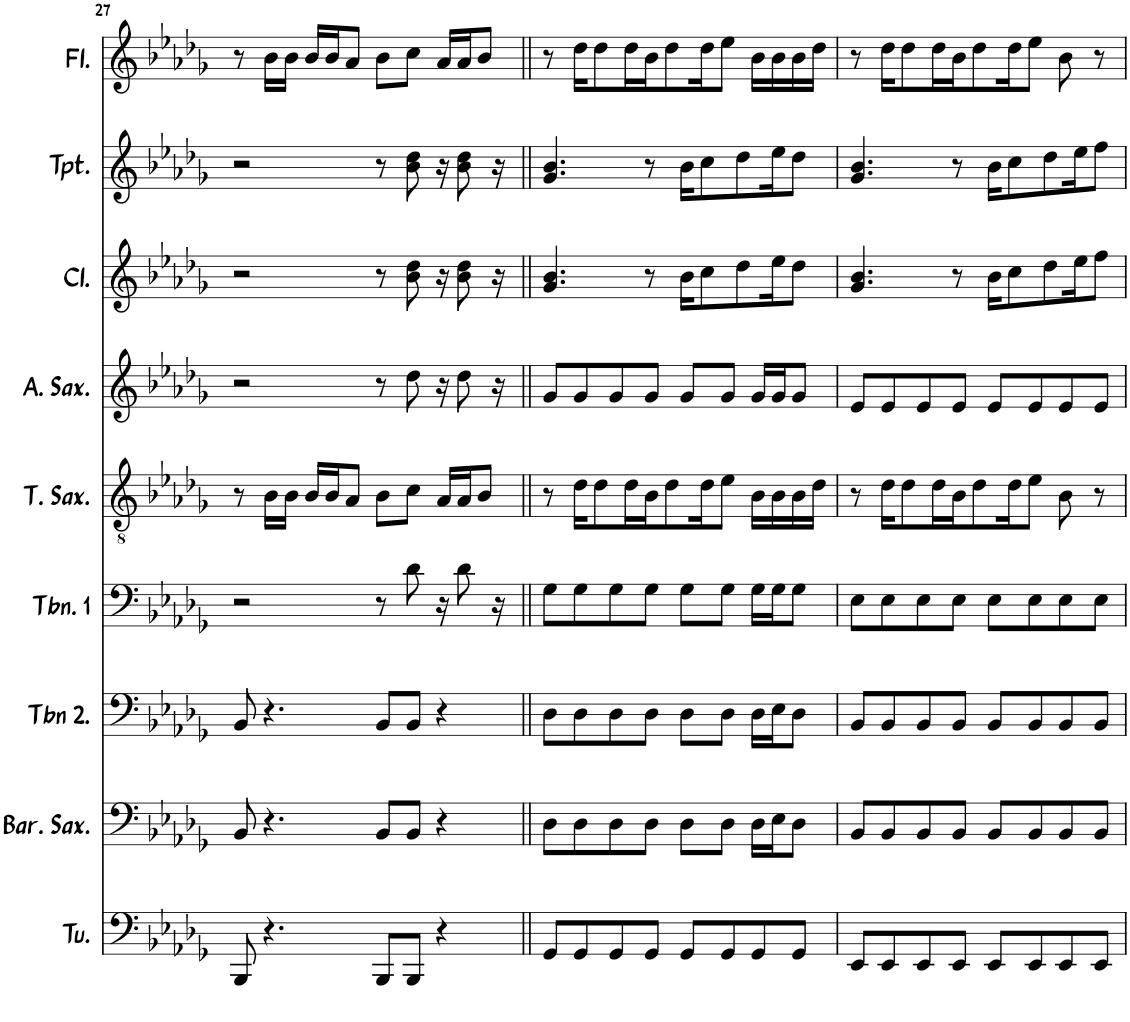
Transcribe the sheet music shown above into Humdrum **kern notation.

**kern	**kern	**kern	**kern	**kern	**kern	**kern	**kern	**kern
*part9	*part8	*part7	*part6	*part5	*part4	*part3	*part2	*part1
*staff9	*staff8	*staff7	*staff6	*staff5	*staff4	*staff3	*staff2	*staff1
*I"Tuba	*I"Baritone Saxophone	*I"Trombone 2	*I"Trombone 1	*I"Tenor Saxophone	*I"Alto Saxophone	*I"Clarinet	*I"Trumpet	*I"Flute
*I'Tu.	*I'Bar. Sax.	*I'Tbn 2.	*I'Tbn. 1	*I'T. Sax.	*I'A. Sax.	*I'Cl.	*I'Tpt.	*I'Fl.
!!LO:PB:g=z
*clefF4	*clefF4	*clefF4	*clefF4	*clefGv2	*clefG2	*clefG2	*clefG2	*clefG2
*	*ITrd12c21	*	*	*ITrd8c14	*ITrd5c9	*ITrd1c2	*ITrd1c2	*
*k[b-e-a-d-g-]	*k[b-e-a-d-g-]	*k[b-e-a-d-g-]	*k[b-e-a-d-g-]	*k[b-e-a-d-g-]	*k[b-e-a-d-g-]	*k[b-e-a-d-g-]	*k[b-e-a-d-g-]	*k[b-e-a-d-g-]
*M4/4	*M4/4	*M4/4	*M4/4	*M4/4	*M4/4	*M4/4	*M4/4	*M4/4
=27	=27	=27	=27	=27	=27	=27	=27	=27
8BBB-/	8BB-/	8BB-/	2r	8r	2r	2r	2r	8r
4.r	4.r	4.r	.	16B-\LL	.	.	.	16b-\LL
.	.	.	.	16B-\JJ	.	.	.	16b-\JJ
.	.	.	.	16B-/LL	.	.	.	16b-/LL
.	.	.	.	16B-/J	.	.	.	16b-/J
.	.	.	.	8A-/J	.	.	.	8a-/J
8BBB-/L	8BB-/L	8BB-/L	8r	8B-\L	8r	8r	8r	8b-\L
8BBB-/J	8BB-/J	8BB-/J	8d-\	8c\J	8dd-\	8b-\ 8dd-\	8b-\ 8dd-\	8cc\J
4r	4r	4r	16r	16A-/LL	16r	16r	16r	16a-/LL
.	.	.	8d-\	16A-/J	8dd-\	8b-\ 8dd-\	8b-\ 8dd-\	16a-/J
.	.	.	.	8B-/J	.	.	.	8b-/J
.	.	.	16r	.	16r	16r	16r	.
=28||	=28||	=28||	=28||	=28||	=28||	=28||	=28||	=28||
8GG-/L	8D-\L	8D-\L	8G-\L	8r	8g-/L	4.g-/ 4.b-/	4.g-/ 4.b-/	8r
8GG-/	8D-\	8D-\	8G-\	16d-\KL	8g-/	.	.	16dd-\KL
.	.	.	.	8d-\	.	.	.	8dd-\
8GG-/	8D-\	8D-\	8G-\	.	8g-/	.	.	.
.	.	.	.	16d-\L	.	.	.	16dd-\L
8GG-/J	8D-\J	8D-\J	8G-\J	16B-\J	8g-/J	8r	8r	16b-\J
.	.	.	.	8d-\	.	.	.	8dd-\
8GG-/L	8D-\L	8D-\L	8G-\L	.	8g-/L	16b-\KL	16b-\KL	.
.	.	.	.	16d-\K	.	8cc\	8cc\	16dd-\K
8GG-/	8D-\J	8D-\J	8G-\J	8e-\J	8g-/J	.	.	8ee-\J
.	.	.	.	.	.	8dd-\	8dd-\	.
8GG-/	16D-\LL	16D-\LL	16G-\LL	16B-\LL	16g-/LL	.	.	16b-\LL
.	16E-\J	16E-\J	16G-\J	16B-\	16g-/J	16ee-\K	16ee-\K	16b-\
8GG-/J	8D-\J	8D-\J	8G-\J	16B-\	8g-/J	8dd-\J	8dd-\J	16b-\
.	.	.	.	16d-\JJ	.	.	.	16dd-\JJ
=29	=29	=29	=29	=29	=29	=29	=29	=29
8EE-/L	8BB-/L	8BB-/L	8E-\L	8r	8e-/L	4.g-/ 4.b-/	4.g-/ 4.b-/	8r
8EE-/	8BB-/	8BB-/	8E-\	16d-\KL	8e-/	.	.	16dd-\KL
.	.	.	.	8d-\	.	.	.	8dd-\
8EE-/	8BB-/	8BB-/	8E-\	.	8e-/	.	.	.
.	.	.	.	16d-\L	.	.	.	16dd-\L
8EE-/J	8BB-/J	8BB-/J	8E-\J	16B-\J	8e-/J	8r	8r	16b-\J
.	.	.	.	8d-\	.	.	.	8dd-\
8EE-/L	8BB-/L	8BB-/L	8E-\L	.	8e-/L	16b-\KL	16b-\KL	.
.	.	.	.	16d-\K	.	8cc\	8cc\	16dd-\K
8EE-/	8BB-/	8BB-/	8E-\	8e-\J	8e-/	.	.	8ee-\J
.	.	.	.	.	.	8dd-\	8dd-\	.
8EE-/	8BB-/	8BB-/	8E-\	8B-\	8e-/	.	.	8b-\
.	.	.	.	.	.	16ee-\K	16ee-\K	.
8EE-/J	8BB-/J	8BB-/J	8E-\J	8r	8e-/J	8ff\J	8ff\J	8r
=	=	=	=	=	=	=	=	=
*-	*-	*-	*-	*-	*-	*-	*-	*-
